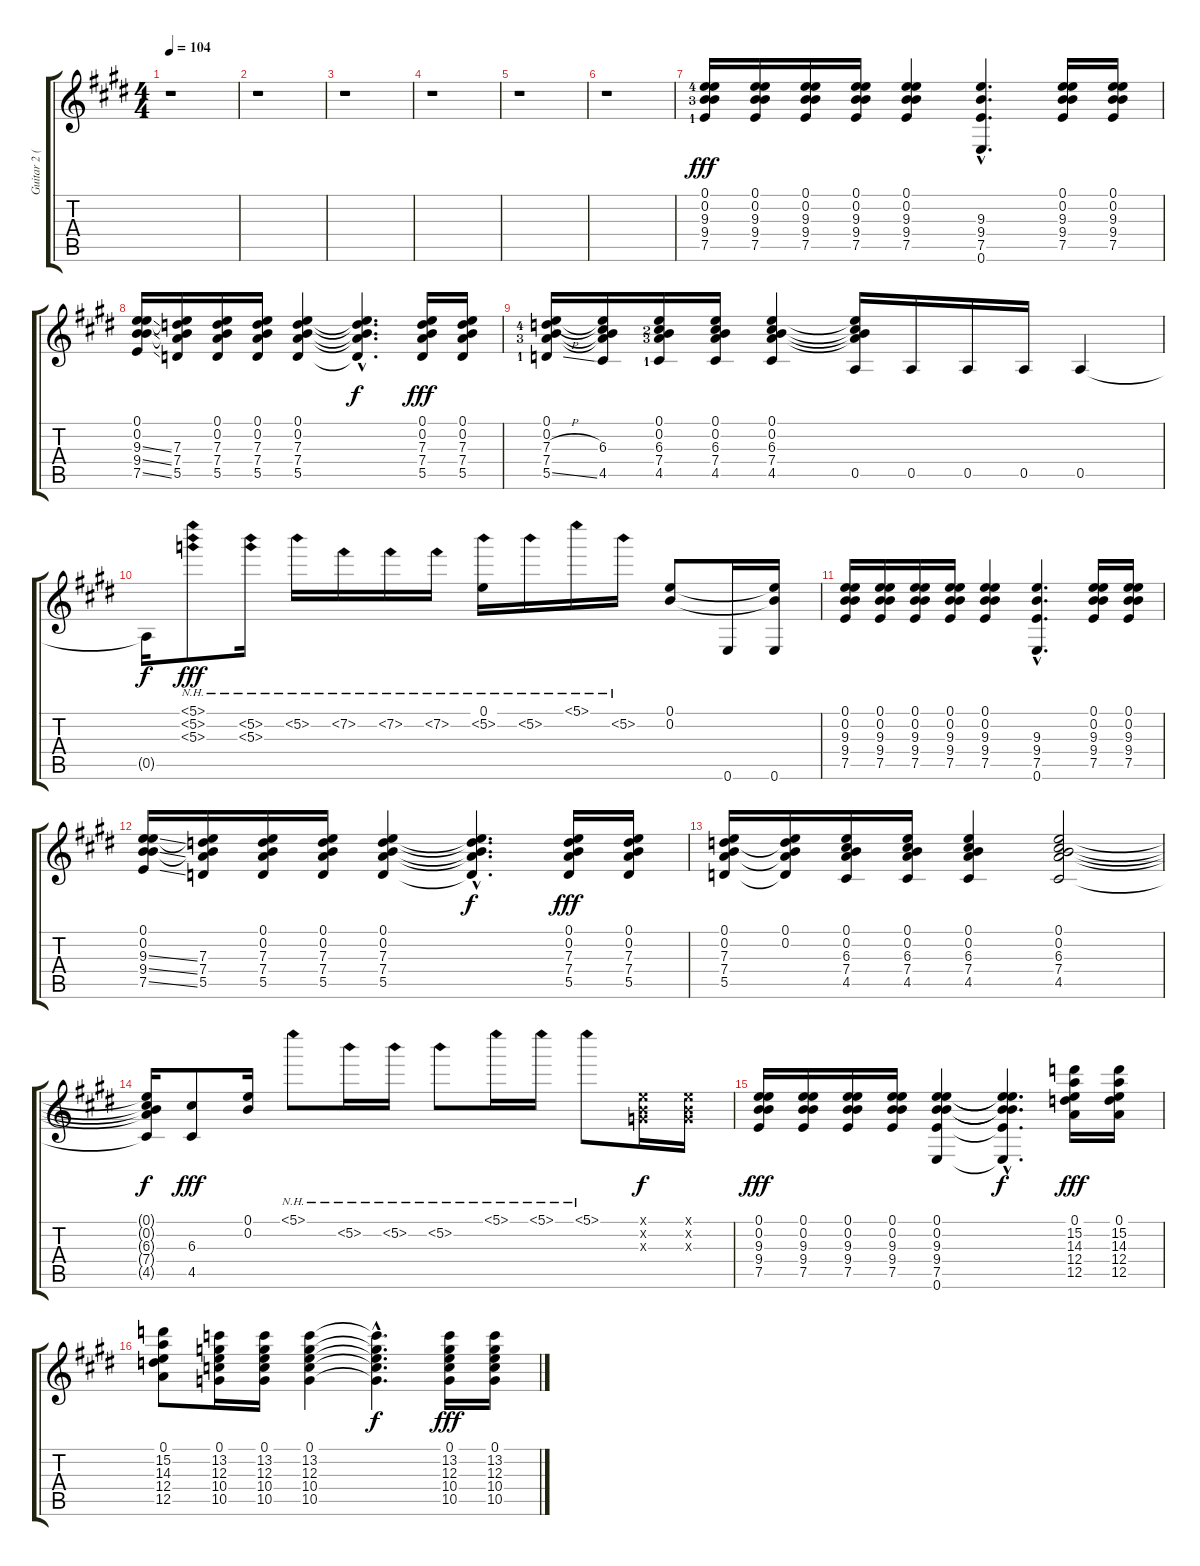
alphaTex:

\track ("Guitar 2 (12-String)" "Guitar 2 (") {instrument electricguitarclean}
\staff {score tabs}
\tuning (E4 B3 G3 D3 A2 E2) {hide}
\ts (4 4)
\tempo 104
\clef g2
\ks e
r.1{dy fff instrument electricguitarclean} |
r.1 |
r.1 |
r.1 |
r.1 |
r.1 |
(0.1 0.2 9.3{lf 5} 9.4{lf 4} 7.5{lf 2}).16 (0.1 0.2 9.3 9.4 7.5).16 (0.1 0.2 9.3 9.4 7.5).16 (0.1 0.2 9.3 9.4 7.5).16 (0.1 0.2 9.3 9.4 7.5).4 (9.3{hac} 9.4{hac} 7.5{hac} 0.6{hac}).4{d} (0.1 0.2 9.3 9.4 7.5).16 (0.1 0.2 9.3 9.4 7.5).16 |
(0.1 0.2 9.3{ss} 9.4{ss} 7.5{ss}).16 (0.1{t} 0.2{t} 7.3 7.4 5.5).16 (0.1 0.2 7.3 7.4 5.5).16 (0.1 0.2 7.3 7.4 5.5).16 (0.1 0.2 7.3 7.4 5.5).4 (0.1{hac t} 0.2{hac t} 7.3{hac t} 7.4{hac t} 5.5{hac t}).4{d dy f} (0.1 0.2 7.3 7.4 5.5).16{dy fff} (0.1 0.2 7.3 7.4 5.5).16 |
(0.1 0.2 7.3{h lf 5} 7.4{lf 4} 5.5{ss lf 2}).16 (0.1{t} 0.2{t} 6.3 7.4{t} 4.5).16 (0.1 0.2 6.3{lf 3} 7.4{lf 4} 4.5{lf 2}).16 (0.1 0.2 6.3 7.4 4.5).16 (0.1 0.2 6.3 7.4 4.5).4 (0.1{t} 0.2{t} 6.3{t} 7.4{t} 0.5).16 0.5.16 0.5.16 0.5.16 0.5.4 |
0.5{t}.16{dy f} (5.1{nh} 5.2{nh} 5.3{nh}).8{dy fff} (5.2{nh} 5.3{nh}).16 5.2{nh}.16 7.2{nh}.16 7.2{nh}.16 7.2{nh}.16 (0.1 5.2{nh}).16 5.2{nh}.16 5.1{nh}.16 5.2{nh}.16 (0.1 0.2).8 0.6.16 (0.1{t} 0.2{t} 0.6).16 |
(0.1 0.2 9.3 9.4 7.5).16 (0.1 0.2 9.3 9.4 7.5).16 (0.1 0.2 9.3 9.4 7.5).16 (0.1 0.2 9.3 9.4 7.5).16 (0.1 0.2 9.3 9.4 7.5).4 (9.3{hac} 9.4{hac} 7.5{hac} 0.6{hac}).4{d} (0.1 0.2 9.3 9.4 7.5).16 (0.1 0.2 9.3 9.4 7.5).16 |
(0.1 0.2 9.3{ss} 9.4{ss} 7.5{ss}).16 (0.1{t} 0.2{t} 7.3 7.4 5.5).16 (0.1 0.2 7.3 7.4 5.5).16 (0.1 0.2 7.3 7.4 5.5).16 (0.1 0.2 7.3 7.4 5.5).4 (0.1{hac t} 0.2{hac t} 7.3{hac t} 7.4{hac t} 5.5{hac t}).4{d dy f} (0.1 0.2 7.3 7.4 5.5).16{dy fff} (0.1 0.2 7.3 7.4 5.5).16 |
(0.1 0.2 7.3 7.4 5.5).16 (0.1 0.2 7.3{t} 7.4{t} 5.5{t}).16 (0.1 0.2 6.3 7.4 4.5).16 (0.1 0.2 6.3 7.4 4.5).16 (0.1 0.2 6.3 7.4 4.5).4 (0.1 0.2 6.3 7.4 4.5).2 |
(0.1{t} 0.2{t} 6.3{t} 7.4{t} 4.5{t}).16{dy f} (6.3 4.5).8{dy fff} (0.1 0.2).16 5.1{nh}.8 5.2{nh}.16 5.2{nh}.16 5.2{nh}.8 5.1{nh}.16 5.1{nh}.16 5.1{nh}.8 (0.1{x} 0.2{x} 0.3{x}).16{dy f} (0.1{x} 0.2{x} 0.3{x}).16 |
(0.1 0.2 9.3 9.4 7.5).16{dy fff} (0.1 0.2 9.3 9.4 7.5).16 (0.1 0.2 9.3 9.4 7.5).16 (0.1 0.2 9.3 9.4 7.5).16 (0.1 0.2 9.3 9.4 7.5 0.6).4 (0.1{hac t} 0.2{hac t} 9.3{hac t} 9.4{hac t} 7.5{hac t} 0.6{hac t}).4{d dy f} (0.1 15.2 14.3 12.4 12.5).16{dy fff} (0.1 15.2 14.3 12.4 12.5).16 |
(0.1 15.2 14.3 12.4 12.5).8 (0.1 13.2 12.3 10.4 10.5).16 (0.1 13.2 12.3 10.4 10.5).16 (0.1 13.2 12.3 10.4 10.5).4 (0.1{hac t} 13.2{hac t} 12.3{hac t} 10.4{hac t} 10.5{hac t}).4{d dy f} (0.1 13.2 12.3 10.4 10.5).16{dy fff} (0.1 13.2 12.3 10.4 10.5).16
